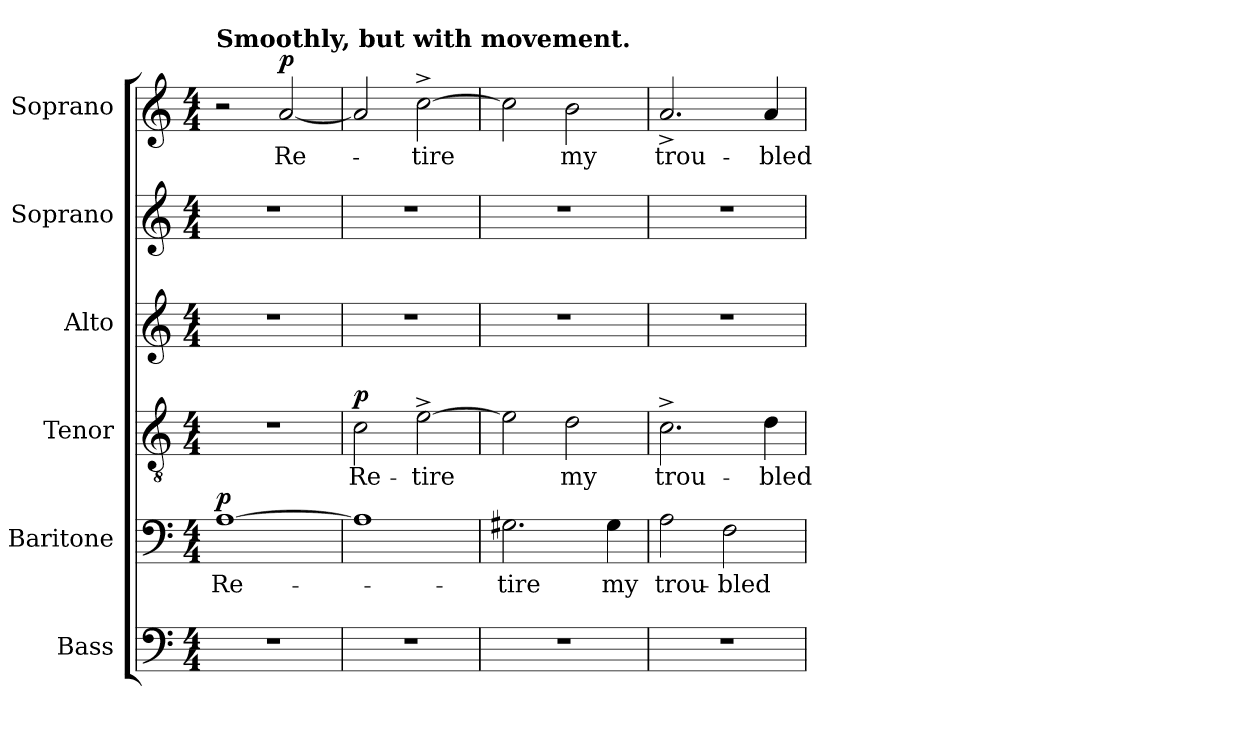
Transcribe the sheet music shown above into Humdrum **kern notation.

**kern	**kern	**text	**dynam	**kern	**text	**dynam	**kern	**kern	**kern	**text	**dynam
*part6	*part5	*part5	*part5	*part4	*part4	*part4	*part3	*part2	*part1	*part1	*part1
*staff6	*staff5	*staff5	*staff5	*staff4	*staff4	*staff4	*staff3	*staff2	*staff1	*staff1	*staff1
*I"Bass	*I"Baritone	*	*	*I"Tenor	*	*	*I"Alto	*I"Soprano	*I"Soprano	*	*
*I'B.	*I'Bar.	*	*	*I'T.	*	*	*I'A.	*I'S.	*I'S.	*	*
!!LO:PB:g=z
*clefF4	*clefF4	*	*	*clefGv2	*	*	*clefG2	*clefG2	*clefG2	*	*
*	*	*	*	*ITrd7c12	*	*	*	*	*	*	*
*k[]	*k[]	*	*	*k[]	*	*	*k[]	*k[]	*k[]	*	*
*C:	*C:	*	*	*C:	*	*	*C:	*C:	*C:	*	*
*M4/4	*M4/4	*	*	*M4/4	*	*	*M4/4	*M4/4	*M4/4	*	*
*MM120	*MM120	*	*	*MM120	*	*	*MM120	*MM120	*MM120	*	*
=1	=1	=1	=1	=1	=1	=1	=1	=1	=1	=1	=1
!	!	!	!	!	!	!	!	!	!LO:TX:a:B:t=Smoothly, but with movement.	!	!
!	!	!LO:LY:b:color=#000000	!	!	!	!	!	!	!	!	!
1r	[1Ai	Re-	p	1r	.	.	1r	1r	2r	.	.
!	!	!	!	!	!	!	!	!	!	!LO:LY:b:color=#000000	!
.	.	.	.	.	.	.	.	.	[2ai/	Re-	p
=2	=2	=2	=2	=2	=2	=2	=2	=2	=2	=2	=2
!	!	!	!	!	!LO:LY:b:color=#000000	!	!	!	!	!	!
1r	1Ai]	.	.	2Ci\	Re-	p	1r	1r	2ai/]	.	.
!	!	!	!	!	!LO:LY:b:color=#000000	!	!	!	!	!	!
!	!	!	!	!	!	!	!	!	!	!LO:LY:b:color=#000000	!
.	.	.	.	[2E^i\	-tire	.	.	.	[2cc^i\	-tire	.
=3	=3	=3	=3	=3	=3	=3	=3	=3	=3	=3	=3
!	!	!LO:LY:b:color=#000000	!	!	!	!	!	!	!	!	!
1r	2.G#Xi\	-tire	.	2Ei\]	.	.	1r	1r	2cci\]	.	.
!	!	!	!	!	!LO:LY:b:color=#000000	!	!	!	!	!	!
!	!	!	!	!	!	!	!	!	!	!LO:LY:b:color=#000000	!
.	.	.	.	2Di\	my	.	.	.	2bi\	my	.
!	!	!LO:LY:b:color=#000000	!	!	!	!	!	!	!	!	!
.	4G#i\	my	.	.	.	.	.	.	.	.	.
=4	=4	=4	=4	=4	=4	=4	=4	=4	=4	=4	=4
!	!	!LO:LY:b:color=#000000	!	!	!	!	!	!	!	!	!
!	!	!	!	!	!LO:LY:b:color=#000000	!	!	!	!	!	!
!	!	!	!	!	!	!	!	!	!	!LO:LY:b:color=#000000	!
1r	2Ai\	trou-	.	2.C^i\	trou-	.	1r	1r	2.a^i/	trou-	.
!	!	!LO:LY:b:color=#000000	!	!	!	!	!	!	!	!	!
.	2Fi\	-bled	.	.	.	.	.	.	.	.	.
!	!	!	!	!	!LO:LY:b:color=#000000	!	!	!	!	!	!
!	!	!	!	!	!	!	!	!	!	!LO:LY:b:color=#000000	!
.	.	.	.	4Di\	-bled	.	.	.	4ai/	-bled	.
=	=	=	=	=	=	=	=	=	=	=	=
*-	*-	*-	*-	*-	*-	*-	*-	*-	*-	*-	*-
